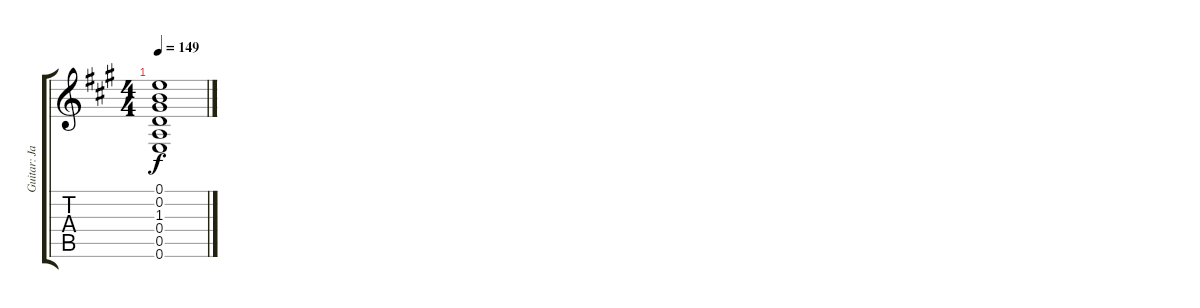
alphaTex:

\track ("Guitar: Jake I" "Guitar: Ja") {instrument overdrivenguitar}
\staff {score tabs}
\tuning (E4 B3 G3 D3 A2 E2) {hide}
\ts (4 4)
\tempo 149
\clef g2
\ks a
(0.1{t} 0.2{t} 1.3{t} 0.4{t} 0.5{t} 0.6{t}).1{dy f}
